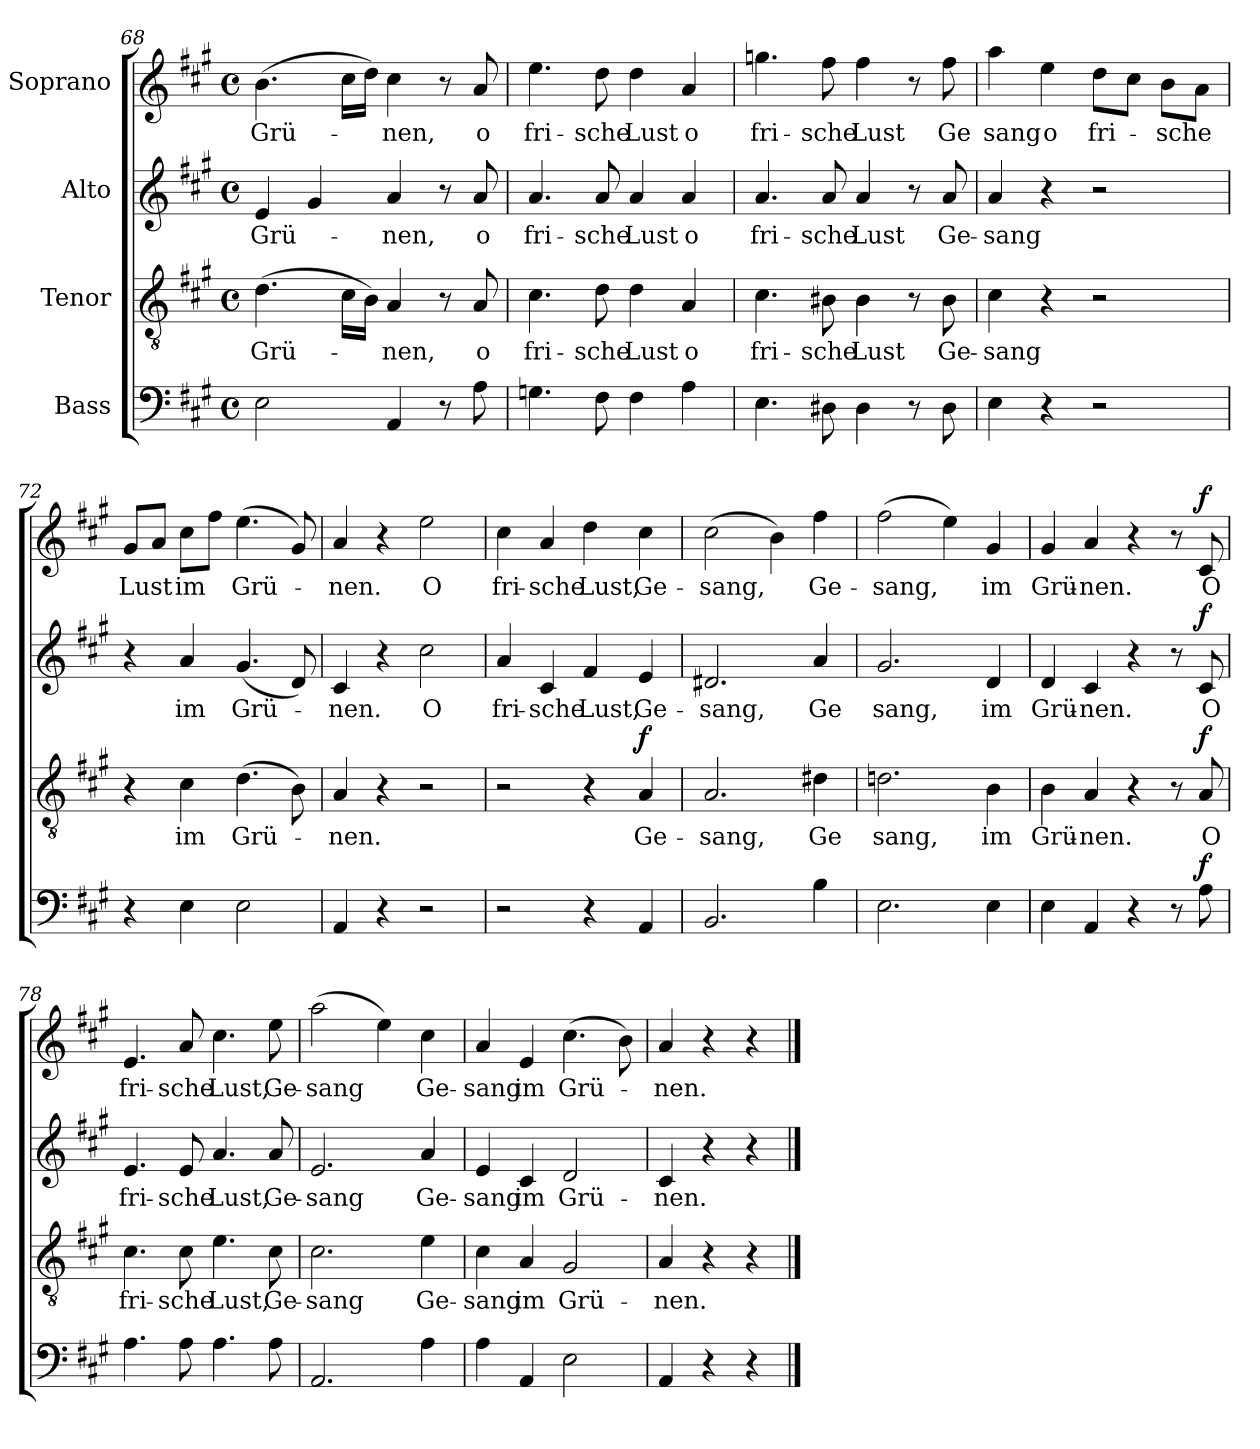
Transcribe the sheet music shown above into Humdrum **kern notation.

**kern	**dynam	**kern	**text	**dynam	**kern	**text	**dynam	**kern	**text	**dynam
*part4	*part4	*part3	*part3	*part3	*part2	*part2	*part2	*part1	*part1	*part1
*staff4	*staff4	*staff3	*staff3	*staff3	*staff2	*staff2	*staff2	*staff1	*staff1	*staff1
*I"Bass	*	*I"Tenor	*	*	*I"Alto	*	*	*I"Soprano	*	*
*clefF4	*	*clefGv2	*	*	*clefG2	*	*	*clefG2	*	*
*k[f#c#g#]	*	*k[f#c#g#]	*	*	*k[f#c#g#]	*	*	*k[f#c#g#]	*	*
*M4/4	*	*M4/4	*	*	*M4/4	*	*	*M4/4	*	*
*met(c)	*	*met(c)	*	*	*met(c)	*	*	*met(c)	*	*
=68	=68	=68	=68	=68	=68	=68	=68	=68	=68	=68
!	!	!	!LO:LY:b	!	!	!LO:LY:b	!	!	!LO:LY:b	!
2E\	.	(4.d\	Grü-	.	4e/	Grü-	.	(4.b\	Grü-	.
.	.	.	.	.	4g#/	.	.	.	.	.
.	.	16c#\LL	.	.	.	.	.	16cc#\LL	.	.
.	.	16B\JJ)	.	.	.	.	.	16dd\JJ)	.	.
!	!	!	!LO:LY:b	!	!	!LO:LY:b	!	!	!LO:LY:b	!
4AA/	.	4A/	-nen,	.	4a/	-nen,	.	4cc#\	-nen,	.
8r	.	8r	.	.	8r	.	.	8r	.	.
!	!	!	!LO:LY:b	!	!	!LO:LY:b	!	!	!LO:LY:b	!
8A\	.	8A/	o	.	8a/	o	.	8a/	o	.
=69	=69	=69	=69	=69	=69	=69	=69	=69	=69	=69
!	!	!	!LO:LY:b	!	!	!LO:LY:b	!	!	!LO:LY:b	!
4.Gn\	.	4.c#\	fri-	.	4.a/	fri-	.	4.ee\	fri-	.
!	!	!	!LO:LY:b	!	!	!LO:LY:b	!	!	!LO:LY:b	!
8F#\	.	8d\	-sche	.	8a/	-sche	.	8dd\	-sche	.
!	!	!	!LO:LY:b	!	!	!LO:LY:b	!	!	!LO:LY:b	!
4F#\	.	4d\	Lust	.	4a/	Lust	.	4dd\	Lust	.
!	!	!	!LO:LY:b	!	!	!LO:LY:b	!	!	!LO:LY:b	!
4A\	.	4A/	o	.	4a/	o	.	4a/	o	.
=70	=70	=70	=70	=70	=70	=70	=70	=70	=70	=70
!	!	!	!LO:LY:b	!	!	!LO:LY:b	!	!	!LO:LY:b	!
4.E\	.	4.c#\	fri-	.	4.a/	fri-	.	4.ggn\	fri-	.
!	!	!	!LO:LY:b	!	!	!LO:LY:b	!	!	!LO:LY:b	!
8D#X\	.	8B#X\	-sche	.	8a/	-sche	.	8ff#\	-sche	.
!	!	!	!LO:LY:b	!	!	!LO:LY:b	!	!	!LO:LY:b	!
4D#\	.	4B#\	Lust	.	4a/	Lust	.	4ff#\	Lust	.
8r	.	8r	.	.	8r	.	.	8r	.	.
!	!	!	!LO:LY:b	!	!	!LO:LY:b	!	!	!LO:LY:b	!
8D#\	.	8B#\	Ge-	.	8a/	Ge-	.	8ff#\	Ge	.
!!LO:LB:g=z
=71	=71	=71	=71	=71	=71	=71	=71	=71	=71	=71
!	!	!	!LO:LY:b	!	!	!LO:LY:b	!	!	!LO:LY:b	!
4E\	.	4c#\	-sang	.	4a/	-sang	.	4aa\	sang	.
!	!	!	!	!	!	!	!	!	!LO:LY:b	!
4r	.	4r	.	.	4r	.	.	4ee\	o	.
!	!	!	!	!	!	!	!	!	!LO:LY:b	!
2r	.	2r	.	.	2r	.	.	8dd\L	fri-	.
.	.	.	.	.	.	.	.	8cc#\J	.	.
!	!	!	!	!	!	!	!	!	!LO:LY:b	!
.	.	.	.	.	.	.	.	8b\L	-sche	.
.	.	.	.	.	.	.	.	8a\J	.	.
=72	=72	=72	=72	=72	=72	=72	=72	=72	=72	=72
!	!	!	!	!	!	!	!	!	!LO:LY:b	!
4r	.	4r	.	.	4r	.	.	8g#/L	Lust	.
.	.	.	.	.	.	.	.	8a/J	.	.
!	!	!	!LO:LY:b	!	!	!LO:LY:b	!	!	!LO:LY:b	!
4E\	.	4c#\	im	.	4a/	im	.	8cc#\L	im	.
.	.	.	.	.	.	.	.	8ff#\J	.	.
!	!	!	!LO:LY:b	!	!	!LO:LY:b	!	!	!LO:LY:b	!
2E\	.	(4.d\	Grü-	.	(4.g#/	Grü-	.	(4.ee\	Grü-	.
.	.	8B\)	.	.	8d/)	.	.	8g#/)	.	.
=73	=73	=73	=73	=73	=73	=73	=73	=73	=73	=73
!	!	!	!LO:LY:b	!	!	!LO:LY:b	!	!	!LO:LY:b	!
4AA/	.	4A/	-nen.	.	4c#/	-nen.	.	4a/	-nen.	.
4r	.	4r	.	.	4r	.	.	4r	.	.
!	!	!	!	!	!	!LO:LY:b	!	!	!LO:LY:b	!
2r	.	2r	.	.	2cc#\	O	.	2ee\	O	.
=74	=74	=74	=74	=74	=74	=74	=74	=74	=74	=74
!	!	!	!	!	!	!LO:LY:b	!	!	!LO:LY:b	!
2r	.	2r	.	.	4a/	fri-	.	4cc#\	fri-	.
!	!	!	!	!	!	!LO:LY:b	!	!	!LO:LY:b	!
.	.	.	.	.	4c#/	-sche	.	4a/	-sche	.
!	!	!	!	!	!	!LO:LY:b	!	!	!LO:LY:b	!
4r	.	4r	.	.	4f#/	Lust,	.	4dd\	Lust,	.
!	!	!	!LO:LY:b	!LO:DY:a	!	!LO:LY:b	!	!	!LO:LY:b	!
4AA/	.	4A/	Ge-	f	4e/	Ge-	.	4cc#\	Ge-	.
=75	=75	=75	=75	=75	=75	=75	=75	=75	=75	=75
!	!	!	!LO:LY:b	!	!	!LO:LY:b	!	!	!LO:LY:b	!
2.BB/	.	2.A/	-sang,	.	2.d#X/	-sang,	.	(2cc#\	-sang,	.
.	.	.	.	.	.	.	.	4b\)	.	.
!	!	!	!LO:LY:b	!	!	!LO:LY:b	!	!	!LO:LY:b	!
4B\	.	4d#X\	Ge	.	4a/	Ge	.	4ff#\	Ge-	.
!!LO:LB:g=z
=76	=76	=76	=76	=76	=76	=76	=76	=76	=76	=76
!	!	!	!LO:LY:b	!	!	!LO:LY:b	!	!	!LO:LY:b	!
2.E\	.	2.dn\	-sang,	.	2.g#/	-sang,	.	(2ff#\	-sang,	.
.	.	.	.	.	.	.	.	4ee\)	.	.
!	!	!	!LO:LY:b	!	!	!LO:LY:b	!	!	!LO:LY:b	!
4E\	.	4B\	im	.	4d/	im	.	4g#/	im	.
=77	=77	=77	=77	=77	=77	=77	=77	=77	=77	=77
!	!	!	!LO:LY:b	!	!	!LO:LY:b	!	!	!LO:LY:b	!
4E\	.	4B\	Grü-	.	4d/	Grü-	.	4g#/	Grü-	.
!	!	!	!LO:LY:b	!	!	!LO:LY:b	!	!	!LO:LY:b	!
4AA/	.	4A/	-nen.	.	4c#/	-nen.	.	4a/	-nen.	.
4r	.	4r	.	.	4r	.	.	4r	.	.
8r	.	8r	.	.	8r	.	.	8r	.	.
!	!LO:DY:a	!	!LO:LY:b	!LO:DY:a	!	!LO:LY:b	!LO:DY:a	!	!LO:LY:b	!LO:DY:a
8A\	f	8A/	O	f	8c#/	O	f	8c#/	O	f
=78	=78	=78	=78	=78	=78	=78	=78	=78	=78	=78
!	!	!	!LO:LY:b	!	!	!LO:LY:b	!	!	!LO:LY:b	!
4.A\	.	4.c#\	fri-	.	4.e/	fri-	.	4.e/	fri-	.
!	!	!	!LO:LY:b	!	!	!LO:LY:b	!	!	!LO:LY:b	!
8A\	.	8c#\	-sche	.	8e/	-sche	.	8a/	-sche	.
!	!	!	!LO:LY:b	!	!	!LO:LY:b	!	!	!LO:LY:b	!
4.A\	.	4.e\	Lust,	.	4.a/	Lust,	.	4.cc#\	Lust,	.
!	!	!	!LO:LY:b	!	!	!LO:LY:b	!	!	!LO:LY:b	!
8A\	.	8c#\	Ge-	.	8a/	Ge-	.	8ee\	Ge-	.
=79	=79	=79	=79	=79	=79	=79	=79	=79	=79	=79
!	!	!	!LO:LY:b	!	!	!LO:LY:b	!	!	!LO:LY:b	!
2.AA/	.	2.c#\	-sang	.	2.e/	-sang	.	(2aa\	-sang	.
.	.	.	.	.	.	.	.	4ee\)	.	.
!	!	!	!LO:LY:b	!	!	!LO:LY:b	!	!	!LO:LY:b	!
4A\	.	4e\	Ge-	.	4a/	Ge-	.	4cc#\	Ge-	.
=80	=80	=80	=80	=80	=80	=80	=80	=80	=80	=80
!	!	!	!LO:LY:b	!	!	!LO:LY:b	!	!	!LO:LY:b	!
4A\	.	4c#\	-sang	.	4e/	-sang	.	4a/	-sang	.
!	!	!	!LO:LY:b	!	!	!LO:LY:b	!	!	!LO:LY:b	!
4AA/	.	4A/	im	.	4c#/	im	.	4e/	im	.
!	!	!	!LO:LY:b	!	!	!LO:LY:b	!	!	!LO:LY:b	!
2E\	.	2G#/	Grü-	.	2d/	Grü-	.	(4.cc#\	Grü-	.
.	.	.	.	.	.	.	.	8b\)	.	.
=81	=81	=81	=81	=81	=81	=81	=81	=81	=81	=81
!	!	!	!LO:LY:b	!	!	!LO:LY:b	!	!	!LO:LY:b	!
4AA/	.	4A/	-nen.	.	4c#/	-nen.	.	4a/	-nen.	.
4r	.	4r	.	.	4r	.	.	4r	.	.
4r	.	4r	.	.	4r	.	.	4r	.	.
==	==	==	==	==	==	==	==	==	==	==
*-	*-	*-	*-	*-	*-	*-	*-	*-	*-	*-
